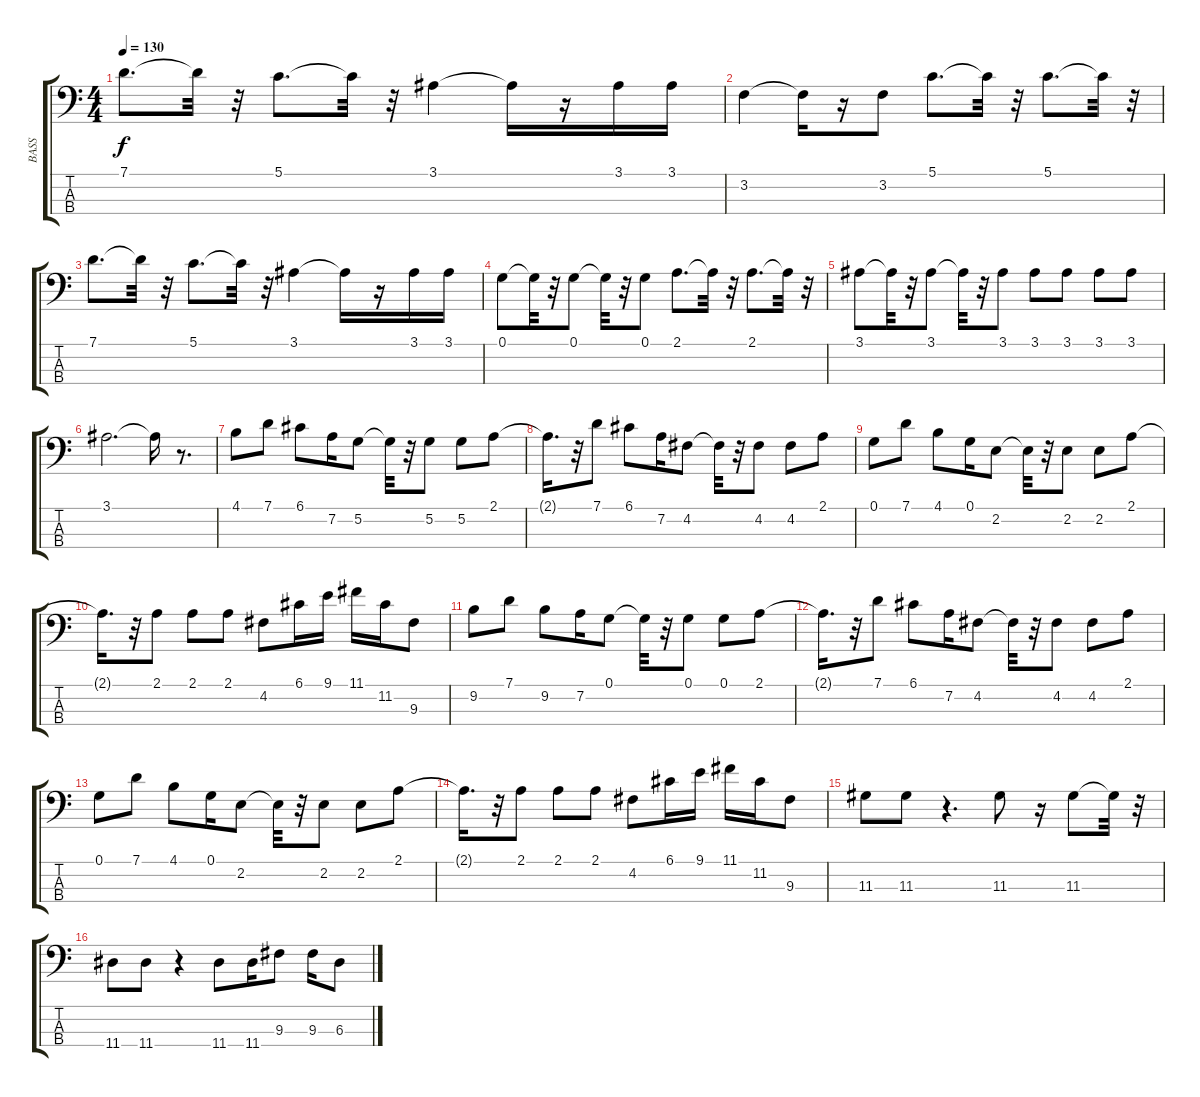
\track ("BASS" "BASS") {instrument slapbass2}
\staff {score tabs}
\tuning (G2 D2 A1 E1) {hide}
\ts (4 4)
\tempo 130
\clef f4
\ks c
7.1.8{d dy f} 7.1{t}.32 r.32 5.1.8{d} 5.1{t}.32 r.32 3.1.4 3.1{t}.16 r.16 3.1.16 3.1.16 |
3.2.4 3.2{t}.16 r.16 3.2.8 5.1.8{d} 5.1{t}.32 r.32 5.1.8{d} 5.1{t}.32 r.32 |
7.1.8{d} 7.1{t}.32 r.32 5.1.8{d} 5.1{t}.32 r.32 3.1.4 3.1{t}.16 r.16 3.1.16 3.1.16 |
0.1.8 0.1{t}.32 r.32 0.1.8 0.1{t}.32 r.32 0.1.8 2.1.8{d} 2.1{t}.32 r.32 2.1.8{d} 2.1{t}.32 r.32 |
3.1.8 3.1{t}.32 r.32 3.1.8 3.1{t}.32 r.32 3.1.8 3.1.8 3.1.8 3.1.8 3.1.8 |
3.1.2{d} 3.1{t}.16 r.8{d} |
4.1.8 7.1.8 6.1.8 7.2.16 5.2.8 5.2{t}.32 r.32 5.2.8 5.2.8 2.1.8 |
2.1{t}.16{d} r.32 7.1.8 6.1.8 7.2.16 4.2.8 4.2{t}.32 r.32 4.2.8 4.2.8 2.1.8 |
0.1.8 7.1.8 4.1.8 0.1.16 2.2.8 2.2{t}.32 r.32 2.2.8 2.2.8 2.1.8 |
2.1{t}.16{d} r.32 2.1.8 2.1.8 2.1.8 4.2.8 6.1.16 9.1.16 11.1.16 11.2.16 9.3.8 |
9.2.8 7.1.8 9.2.8 7.2.16 0.1.8 0.1{t}.32 r.32 0.1.8 0.1.8 2.1.8 |
2.1{t}.16{d} r.32 7.1.8 6.1.8 7.2.16 4.2.8 4.2{t}.32 r.32 4.2.8 4.2.8 2.1.8 |
0.1.8 7.1.8 4.1.8 0.1.16 2.2.8 2.2{t}.32 r.32 2.2.8 2.2.8 2.1.8 |
2.1{t}.16{d} r.32 2.1.8 2.1.8 2.1.8 4.2.8 6.1.16 9.1.16 11.1.16 11.2.16 9.3.8 |
11.3.8 11.3.8 r.4{d} 11.3.8 r.16 11.3.8 11.3{t}.32 r.32 |
11.4.8 11.4.8 r.4 11.4.8 11.4.16 9.3.8 9.3.16 6.3.8
